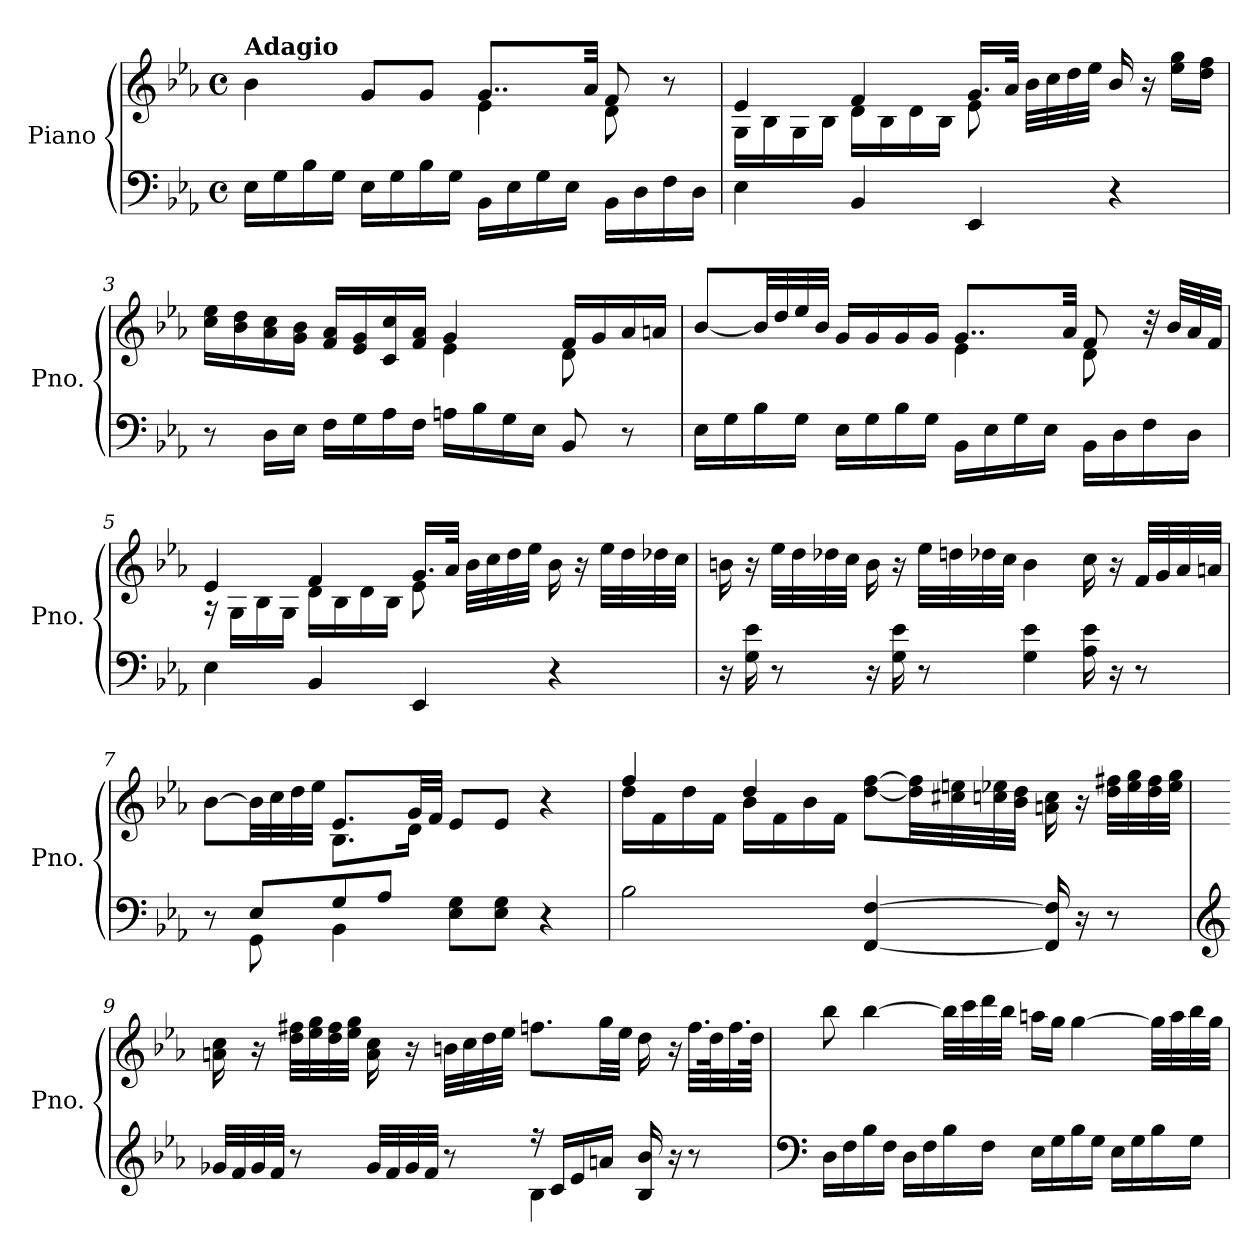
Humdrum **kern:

**kern	**kern
*part1	*part1
*staff2	*staff1
*I"Piano	*
*I'Pno.	*
*clefF4	*clefG2
*k[b-e-a-]	*k[b-e-a-]
*M4/4	*M4/4
*met(c)	*met(c)
=1	=1
*	*^
!	!LO:TX:a:B:t=Adagio	!
16E-\LL	4b-\	2ryy
16G\	.	.
16B-\	.	.
16G\JJ	.	.
16E-\LL	8g/L	.
16G\	.	.
16B-\	8g/J	.
16G\JJ	.	.
16BB-\LL	8..g/L	4e-\
16E-\	.	.
16G\	.	.
16E-\JJ	.	.
.	32a-/Jkk	.
16BB-\LL	8f/	8d\
16D\	.	.
16F\	8r	8ryy
16D\JJ	.	.
=2	=2	=2
4E-\	4e-/	16G\LL
.	.	16B-\
.	.	16G\
.	.	16B-\JJ
4BB-/	4f/	16d\LL
.	.	16B-\
.	.	16d\
.	.	16B-\JJ
4EE-/	16.g/LL	8e-\
.	32a-/JJk	.
.	32b-\LLL	8ryy
.	32cc\	.
.	32dd\	.
.	32ee-\JJJ	.
4r	16b-/	4ryy
.	16r	.
.	16ee-\ 16gg\LL	.
.	16dd\ 16ff\JJ	.
=3	=3	=3
8r	16cc\ 16ee-\LL	2ryy
.	16b-\ 16dd\	.
16D\LL	16a-\ 16cc\	.
16E-\JJ	16g\ 16b-\JJ	.
16F\LL	16f/ 16a-/LL	.
16G\	16e-/ 16g/	.
16A-\	16c/ 16cc/	.
16F\JJ	16f/ 16a-/JJ	.
16An\LL	4g/	4e-\
16B-\	.	.
16G\	.	.
16E-\JJ	.	.
8BB-/	16f/LL	8d\
.	16g/	.
8r	16a-/	8ryy
.	16an/JJ	.
!!LO:LB:g=z	!!
=4	=4	=4
16E-\LL	[8b-/L	2ryy
16G\	.	.
16B-\	32b-/LL]	.
.	32dd/	.
16G\JJ	32ee-/	.
.	32b-/JJJ	.
16E-\LL	16g/LL	.
16G\	16g/	.
16B-\	16g/	.
16G\JJ	16g/JJ	.
16BB-\LL	8..g/L	4e-\
16E-\	.	.
16G\	.	.
16E-\JJ	.	.
.	32a-/Jkk	.
16BB-\LL	8f/	8d\
16D\	.	.
16F\	32r	8ryy
.	32b-/LLL	.
16D\JJ	32a-/	.
.	32f/JJJ	.
=5	=5	=5
4E-\	4e-/	16r
.	.	16G\LL
.	.	16B-\
.	.	16G\JJ
4BB-/	4f/	16d\LL
.	.	16B-\
.	.	16d\
.	.	16B-\JJ
4EE-/	16.g/LL	8e-\
.	32a-/JJk	.
.	32b-\LLL	8ryy
.	32cc\	.
.	32dd\	.
.	32ee-\JJJ	.
4r	16b-\	4ryy
.	16r	.
.	32ee-\LLL	.
.	32dd\	.
.	32dd-X\	.
.	32cc\JJJ	.
*	*v	*v
!!LO:LB:g=z
=6	=6
16r	16bn\
16G\ 16e-\	16r
8r	32ee-\LLL
.	32dd\
.	32dd-X\
.	32cc\JJJ
16r	16b\
16G\ 16e-\	16r
8r	32ee-\LLL
.	32ddn\
.	32dd-X\
.	32cc\JJJ
4G\ 4e-\	4b\
16A-\ 16e-\	16cc\
16r	16r
8r	32f/LLL
.	32g/
.	32a-/
.	32an/JJJ
=7	=7
*^	*^
8r	8ryy	[8b-\L	4ryy
8E-/L	8GG\	32b-\LL]	.
.	.	32cc\	.
.	.	32dd\	.
.	.	32ee-\JJJ	.
8G/	4BB-\	8.e-/L	8.B-\L
8A-/J	.	.	.
.	.	32g/LL	16d\Jk
.	.	32f/JJJ	.
8E-\ 8G\L	2ryy	8e-/L	2ryy
8E-\ 8G\J	.	8e-/J	.
4r	.	4r	.
*v	*v	*	*
=8	=8	=8
2B-\	4ff/	16dd\LL
.	.	16f\
.	.	16dd\
.	.	16f\JJ
.	4dd/	16b-\LL
.	.	16f\
.	.	16b-\
.	.	16f\JJ
[4FF/ [4F/	[8dd\ [8ff\L	2ryy
.	32dd\] 32ff\]LL	.
.	32cc#X\ 32een\	.
.	32ccn\ 32ee-X\	.
.	32b-\ 32dd\JJJ	.
16FF/] 16F/]	16an\ 16cc\	.
16r	16r	.
8r	32dd\ 32ff#X\LLL	.
.	32ee-\ 32gg\	.
.	32dd\ 32ff#\	.
.	32ee-\ 32gg\JJJ	.
*	*v	*v
!!LO:LB:g=z
=9	=9
*clefG2	*
*^	*
32g-X/LLL	2ryy	16an\ 16cc\
32f/	.	.
32g-/	.	16r
32f/JJJ	.	.
8r	.	32dd\ 32ff#X\LLL
.	.	32ee-\ 32gg\
.	.	32dd\ 32ff#\
.	.	32ee-\ 32gg\JJJ
32g-/LLL	.	16a\ 16cc\
32f/	.	.
32g-/	.	16r
32f/JJJ	.	.
8r	.	32bn\LLL
.	.	32cc\
.	.	32dd\
.	.	32ee-\JJJ
16r	4B-\	8.ffn\L
16c/LL	.	.
16e-/	.	.
16an/JJ	.	32gg\LL
.	.	32ee-\JJJ
16B-/ 16b-/	4ryy	16dd\
16r	.	16r
8r	.	32.ff\LLL
.	.	64dd\K
.	.	32.ff\
.	.	64dd\JJJk
*v	*v	*
=10	=10
*clefF4	*
16D\LL	8bb-\
16F\	.
16B-\	[4bb-\
16F\JJ	.
16D\LL	.
16F\	.
16B-\	32bb-\LLL]
.	32ccc\
16F\JJ	32ddd\
.	32bb-\JJJ
16E-\LL	16aan\LL
16G\	16gg\JJ
16B-\	[4gg\
16G\JJ	.
16E-\LL	.
16G\	.
16B-\	32gg\LLL]
.	32aa\
16G\JJ	32bb-\
.	32gg\JJJ
=	=
*-	*-
